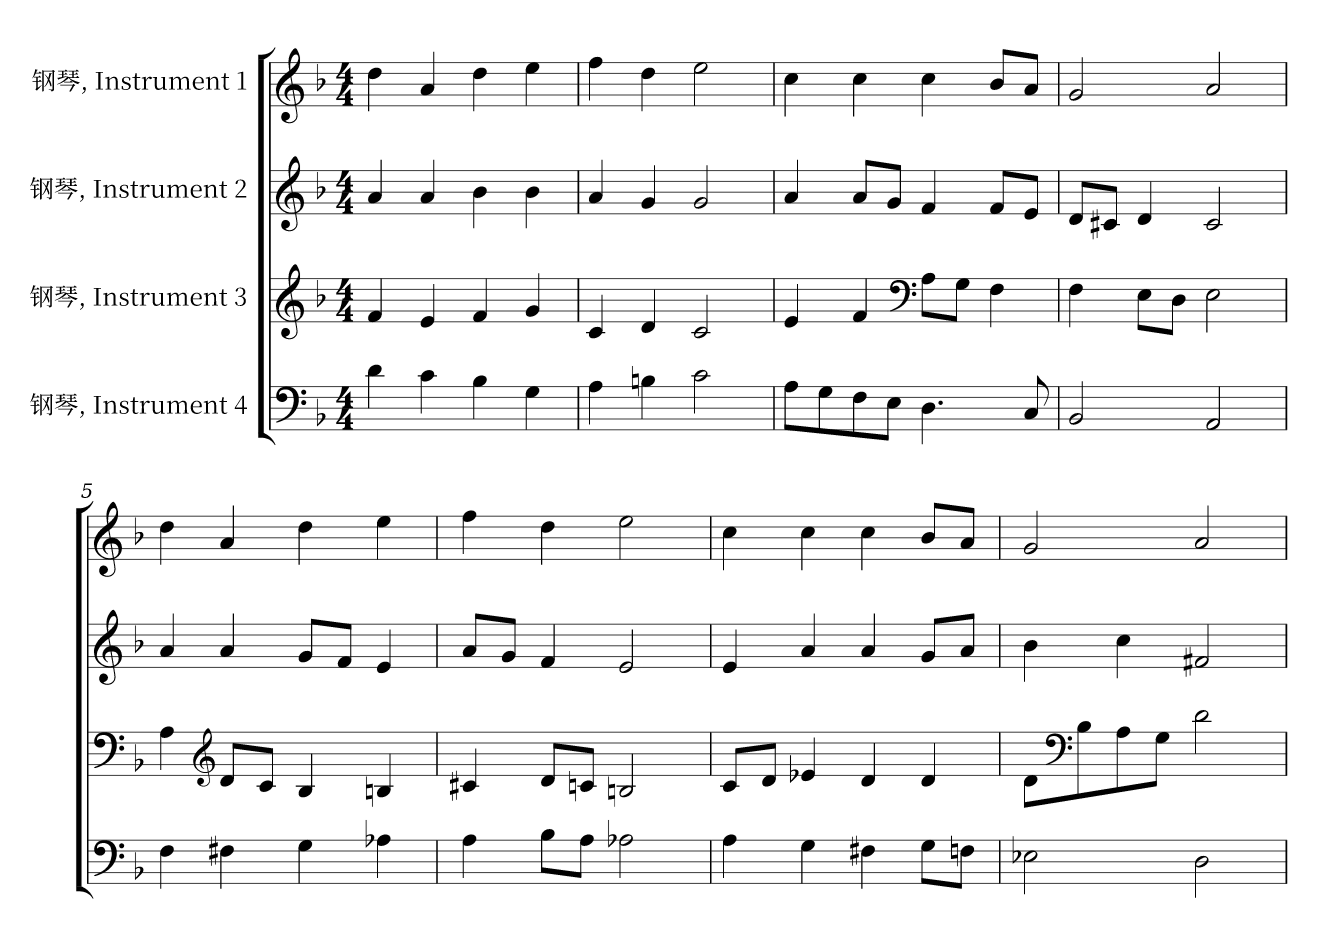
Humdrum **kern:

**kern	**kern	**kern	**kern
*part4	*part3	*part2	*part1
*staff4	*staff3	*staff2	*staff1
*I"钢琴, Instrument 4	*I"钢琴, Instrument 3	*I"钢琴, Instrument 2	*I"钢琴, Instrument 1
*clefF4	*clefG2	*clefG2	*clefG2
*k[b-]	*k[b-]	*k[b-]	*k[b-]
*M4/4	*M4/4	*M4/4	*M4/4
*MM96	*MM96	*MM96	*MM96
=1	=1	=1	=1
4d\	4f/	4a/	4dd\
4c\	4e/	4a/	4a/
4B-\	4f/	4b-\	4dd\
4G\	4g/	4b-\	4ee\
=2	=2	=2	=2
4A\	4c/	4a/	4ff\
4Bn\	4d/	4g/	4dd\
2c\	2c/	2g/	2ee\
=3	=3	=3	=3
8A\L	4e/	4a/	4cc\
8G\	.	.	.
8F\	4f/	8a/L	4cc\
8E\J	.	8g/J	.
*	*clefF4	*	*
4.D\	8A\L	4f/	4cc\
.	8G\J	.	.
.	4F\	8f/L	8b-/L
8C/	.	8e/J	8a/J
=4	=4	=4	=4
2BB-/	4F\	8d/L	2g/
.	.	8c#X/J	.
.	8E\L	4d/	.
.	8D\J	.	.
2AA/	2E\	2c#/	2a/
=5	=5	=5	=5
4F\	4A\	4a/	4dd\
*	*clefG2	*	*
4F#X\	8d/L	4a/	4a/
.	8c/J	.	.
4G\	4B-/	8g/L	4dd\
.	.	8f/J	.
4A-X\	4Bn/	4e/	4ee\
!!LO:LB:g=z
=6	=6	=6	=6
4A\	4c#X/	8a/L	4ff\
.	.	8g/J	.
8B-\L	8d/L	4f/	4dd\
8A\J	8cn/J	.	.
2A-X\	2Bn/	2e/	2ee\
=7	=7	=7	=7
4A\	8c/L	4e/	4cc\
.	8d/J	.	.
4G\	4e-X/	4a/	4cc\
4F#X\	4d/	4a/	4cc\
8G\L	4d/	8g/L	8b-/L
8Fn\J	.	8a/J	8a/J
=8	=8	=8	=8
2E-X\	8d\L	4b-\	2g/
*	*clefF4	*	*
.	8B-\	.	.
.	8A\	4cc\	.
.	8G\J	.	.
2D\	2d\	2f#X/	2a/
=	=	=	=
*-	*-	*-	*-
